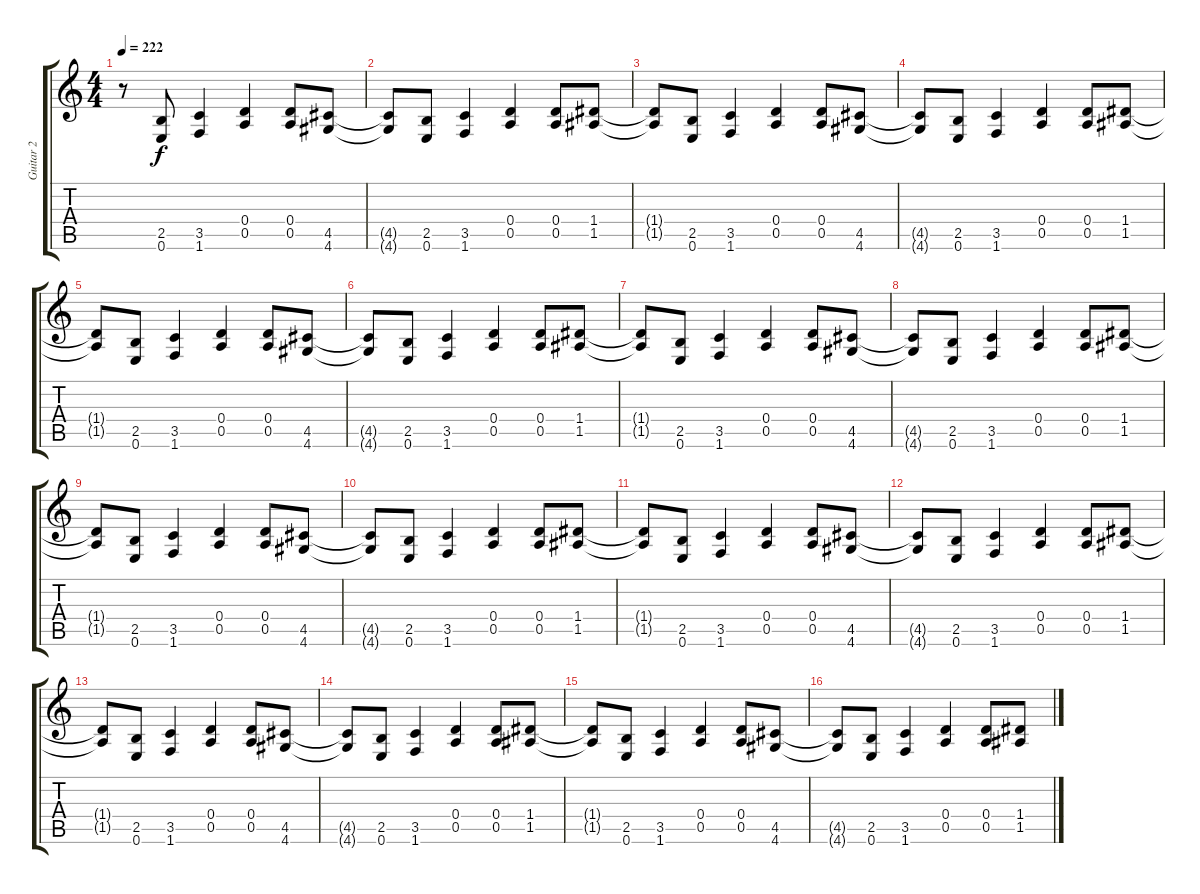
\track ("Guitar 2" "Guitar 2") {instrument distortionguitar}
\staff {score tabs}
\tuning (E4 B3 G3 D3 A2 E2) {hide}
\ts (4 4)
\tempo 222
\clef g2
\ks c
r.8{dy f} (2.5 0.6).8 (3.5 1.6).4 (0.4 0.5).4 (0.4 0.5).8 (4.5 4.6).8 |
(4.5{t} 4.6{t}).8 (2.5 0.6).8 (3.5 1.6).4 (0.4 0.5).4 (0.4 0.5).8 (1.4 1.5).8 |
(1.4{t} 1.5{t}).8 (2.5 0.6).8 (3.5 1.6).4 (0.4 0.5).4 (0.4 0.5).8 (4.5 4.6).8 |
(4.5{t} 4.6{t}).8 (2.5 0.6).8 (3.5 1.6).4 (0.4 0.5).4 (0.4 0.5).8 (1.4 1.5).8 |
(1.4{t} 1.5{t}).8 (2.5 0.6).8 (3.5 1.6).4 (0.4 0.5).4 (0.4 0.5).8 (4.5 4.6).8 |
(4.5{t} 4.6{t}).8 (2.5 0.6).8 (3.5 1.6).4 (0.4 0.5).4 (0.4 0.5).8 (1.4 1.5).8 |
(1.4{t} 1.5{t}).8 (2.5 0.6).8 (3.5 1.6).4 (0.4 0.5).4 (0.4 0.5).8 (4.5 4.6).8 |
(4.5{t} 4.6{t}).8 (2.5 0.6).8 (3.5 1.6).4 (0.4 0.5).4 (0.4 0.5).8 (1.4 1.5).8 |
(1.4{t} 1.5{t}).8 (2.5 0.6).8 (3.5 1.6).4 (0.4 0.5).4 (0.4 0.5).8 (4.5 4.6).8 |
(4.5{t} 4.6{t}).8 (2.5 0.6).8 (3.5 1.6).4 (0.4 0.5).4 (0.4 0.5).8 (1.4 1.5).8 |
(1.4{t} 1.5{t}).8 (2.5 0.6).8 (3.5 1.6).4 (0.4 0.5).4 (0.4 0.5).8 (4.5 4.6).8 |
(4.5{t} 4.6{t}).8 (2.5 0.6).8 (3.5 1.6).4 (0.4 0.5).4 (0.4 0.5).8 (1.4 1.5).8 |
(1.4{t} 1.5{t}).8 (2.5 0.6).8 (3.5 1.6).4 (0.4 0.5).4 (0.4 0.5).8 (4.5 4.6).8 |
(4.5{t} 4.6{t}).8 (2.5 0.6).8 (3.5 1.6).4 (0.4 0.5).4 (0.4 0.5).8 (1.4 1.5).8 |
(1.4{t} 1.5{t}).8 (2.5 0.6).8 (3.5 1.6).4 (0.4 0.5).4 (0.4 0.5).8 (4.5 4.6).8 |
(4.5{t} 4.6{t}).8 (2.5 0.6).8 (3.5 1.6).4 (0.4 0.5).4 (0.4 0.5).8 (1.4 1.5).8
